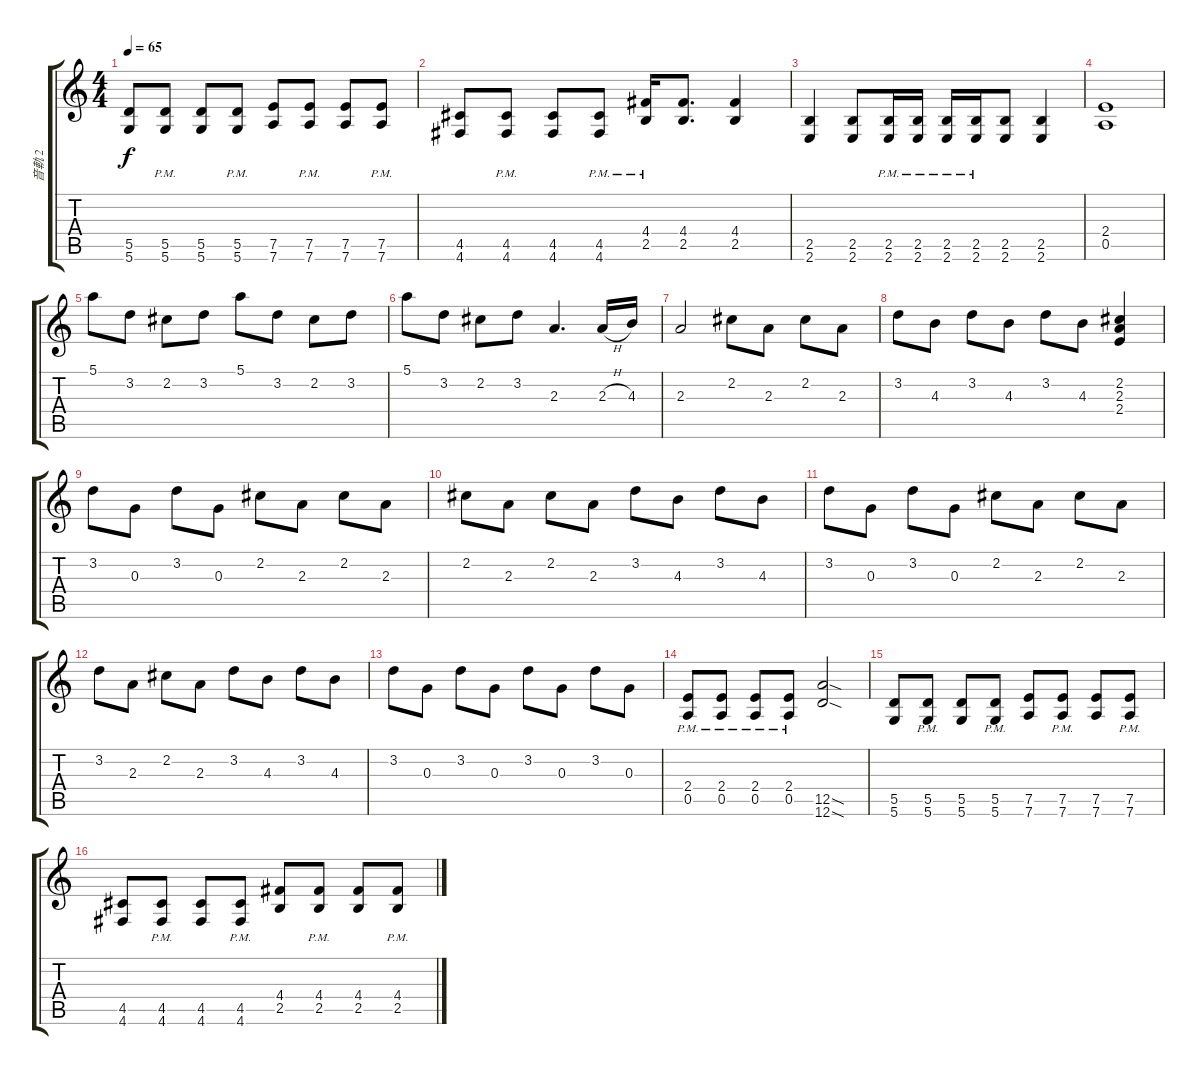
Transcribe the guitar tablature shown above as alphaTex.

\track ("音軌 2" "音軌 2") {instrument overdrivenguitar}
\staff {score tabs}
\tuning (E4 B3 G3 D3 A2 D2) {hide}
\ts (4 4)
\tempo 65
\clef g2
\ks c
(5.5 5.6).8{dy f} (5.5 5.6{pm}).8 (5.5 5.6).8 (5.5 5.6{pm}).8 (7.5 7.6).8 (7.5 7.6{pm}).8 (7.5 7.6).8 (7.5 7.6{pm}).8 |
(4.5 4.6).8 (4.5 4.6{pm}).8 (4.5 4.6).8 (4.5 4.6{pm}).8 (4.4 2.5{pm}).16 (4.4 2.5).8{d} (4.4 2.5).4 |
(2.5 2.6).4 (2.5 2.6).8 (2.5{pm} 2.6{pm}).16 (2.5{pm} 2.6{pm}).16 (2.5{pm} 2.6{pm}).16 (2.5{pm} 2.6{pm}).16 (2.5 2.6).8 (2.5 2.6).4 |
(2.4 0.5).1 |
5.1.8 3.2.8 2.2.8 3.2.8 5.1.8 3.2.8 2.2.8 3.2.8 |
5.1.8 3.2.8 2.2.8 3.2.8 2.3.4{d} 2.3{h}.16 4.3.16 |
2.3.2 2.2.8{volume 13} 2.3.8 2.2.8 2.3.8 |
3.2.8 4.3.8 3.2.8 4.3.8 3.2.8 4.3.8 (2.2 2.3 2.4).4 |
3.2.8 0.3.8 3.2.8 0.3.8 2.2.8 2.3.8 2.2.8 2.3.8 |
2.2.8 2.3.8 2.2.8 2.3.8 3.2.8 4.3.8 3.2.8 4.3.8 |
3.2.8 0.3.8 3.2.8 0.3.8 2.2.8 2.3.8 2.2.8 2.3.8 |
3.2.8 2.3.8 2.2.8 2.3.8 3.2.8 4.3.8 3.2.8 4.3.8 |
3.2.8 0.3.8 3.2.8 0.3.8 3.2.8 0.3.8 3.2.8 0.3.8 |
(2.4{pm} 0.5{pm}).8 (2.4{pm} 0.5{pm}).8 (2.4{pm} 0.5{pm}).8 (2.4{pm} 0.5{pm}).8 (12.5{sod} 12.6{sod}).2 |
(5.5 5.6).8 (5.5 5.6{pm}).8 (5.5 5.6).8 (5.5 5.6{pm}).8 (7.5 7.6).8 (7.5 7.6{pm}).8 (7.5 7.6).8 (7.5 7.6{pm}).8 |
(4.5 4.6).8 (4.5 4.6{pm}).8 (4.5 4.6).8 (4.5 4.6{pm}).8 (4.4 2.5).8 (4.4 2.5{pm}).8 (4.4 2.5).8 (4.4 2.5{pm}).8
